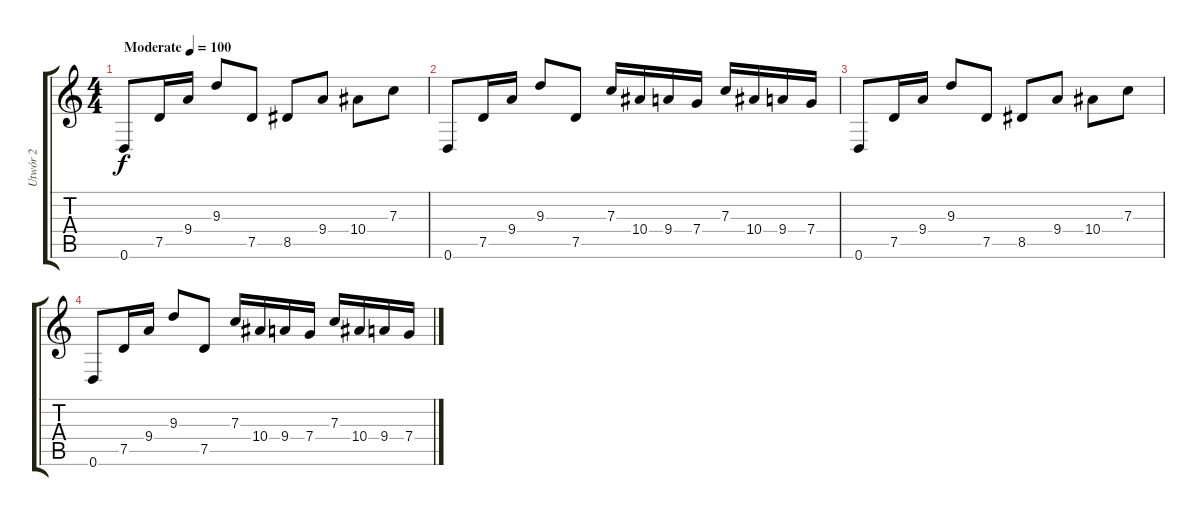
\track ("Utwór 2" "Utwór 2") {instrument acousticguitarsteel}
\staff {score tabs}
\tuning (D4 A3 F3 C3 G2 D2) {hide}
\ts (4 4)
\tempo (100 "Moderate")
\clef g2
\ks c
0.6.8{dy f instrument acousticguitarsteel} 7.5.16 9.4.16 9.3.8 7.5.8 8.5.8 9.4.8 10.4.8 7.3.8 |
0.6.8 7.5.16 9.4.16 9.3.8 7.5.8 7.3.16 10.4.16 9.4.16 7.4.16 7.3.16 10.4.16 9.4.16 7.4.16 |
0.6.8 7.5.16 9.4.16 9.3.8 7.5.8 8.5.8 9.4.8 10.4.8 7.3.8 |
0.6.8 7.5.16 9.4.16 9.3.8 7.5.8 7.3.16 10.4.16 9.4.16 7.4.16 7.3.16 10.4.16 9.4.16 7.4.16
